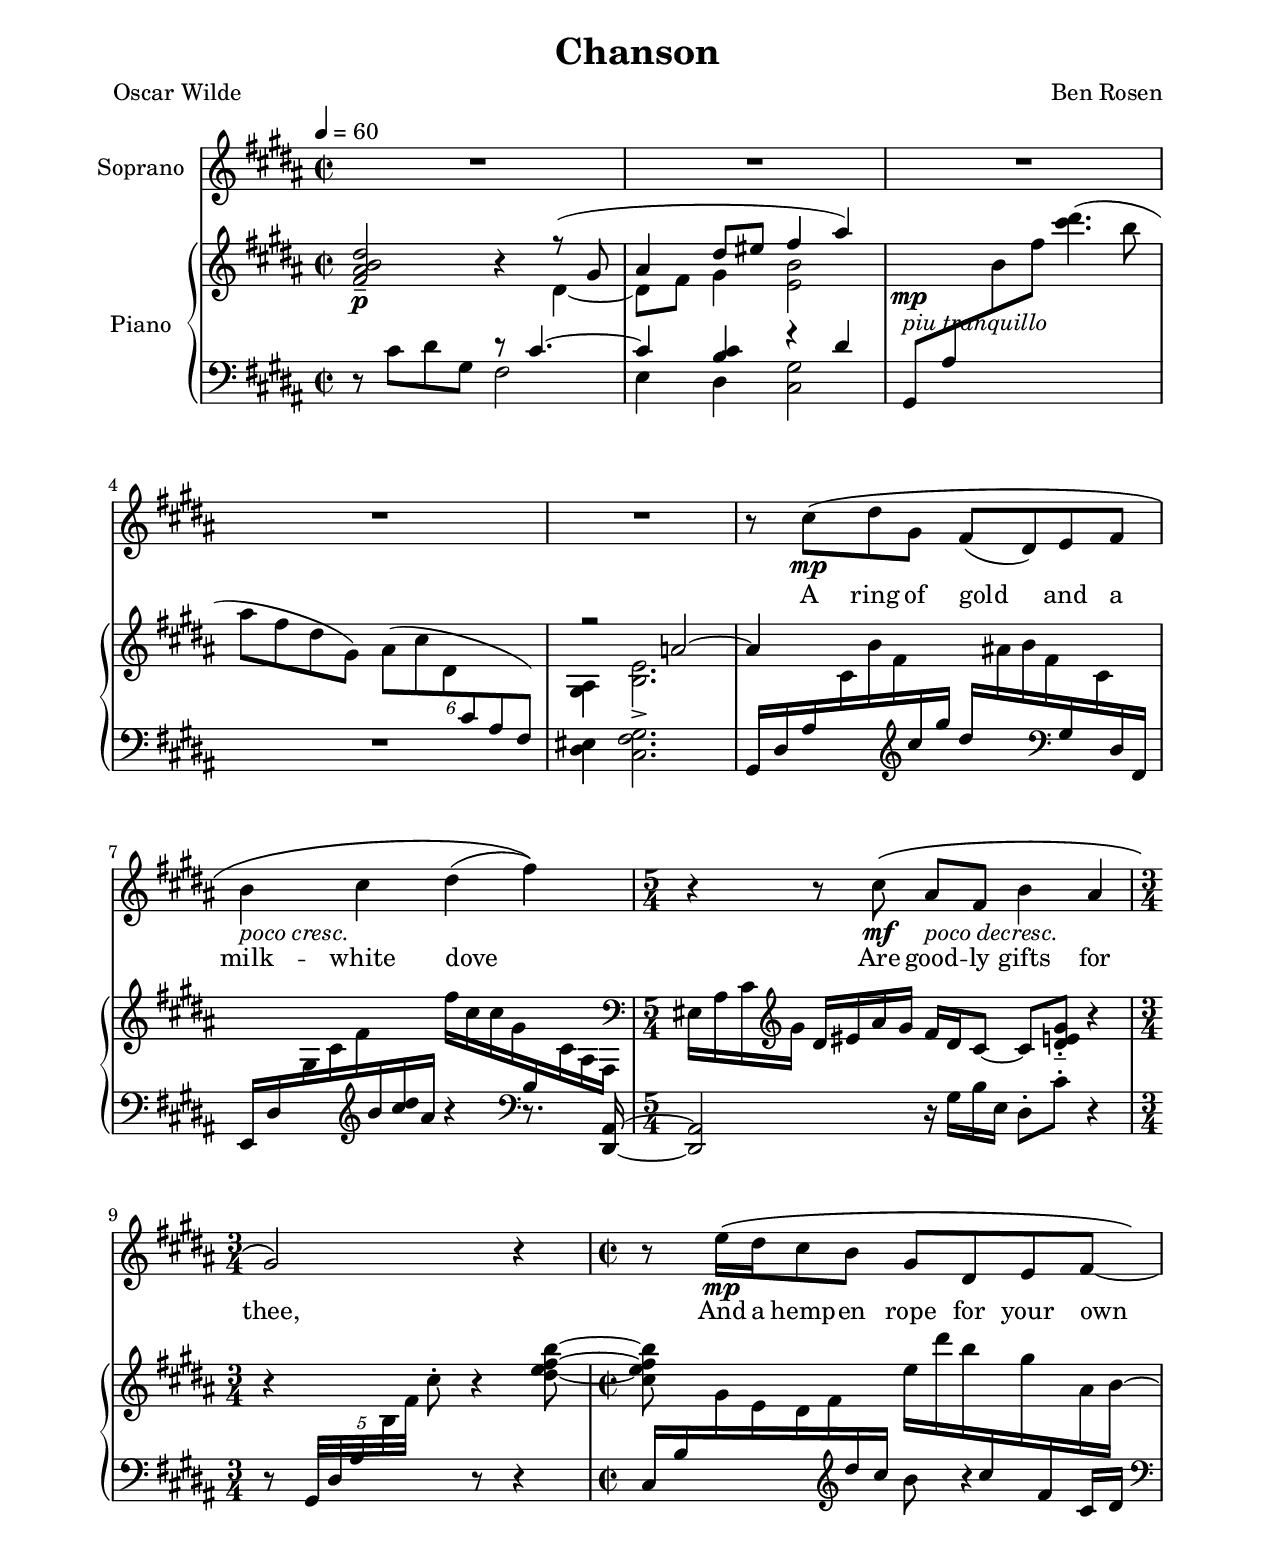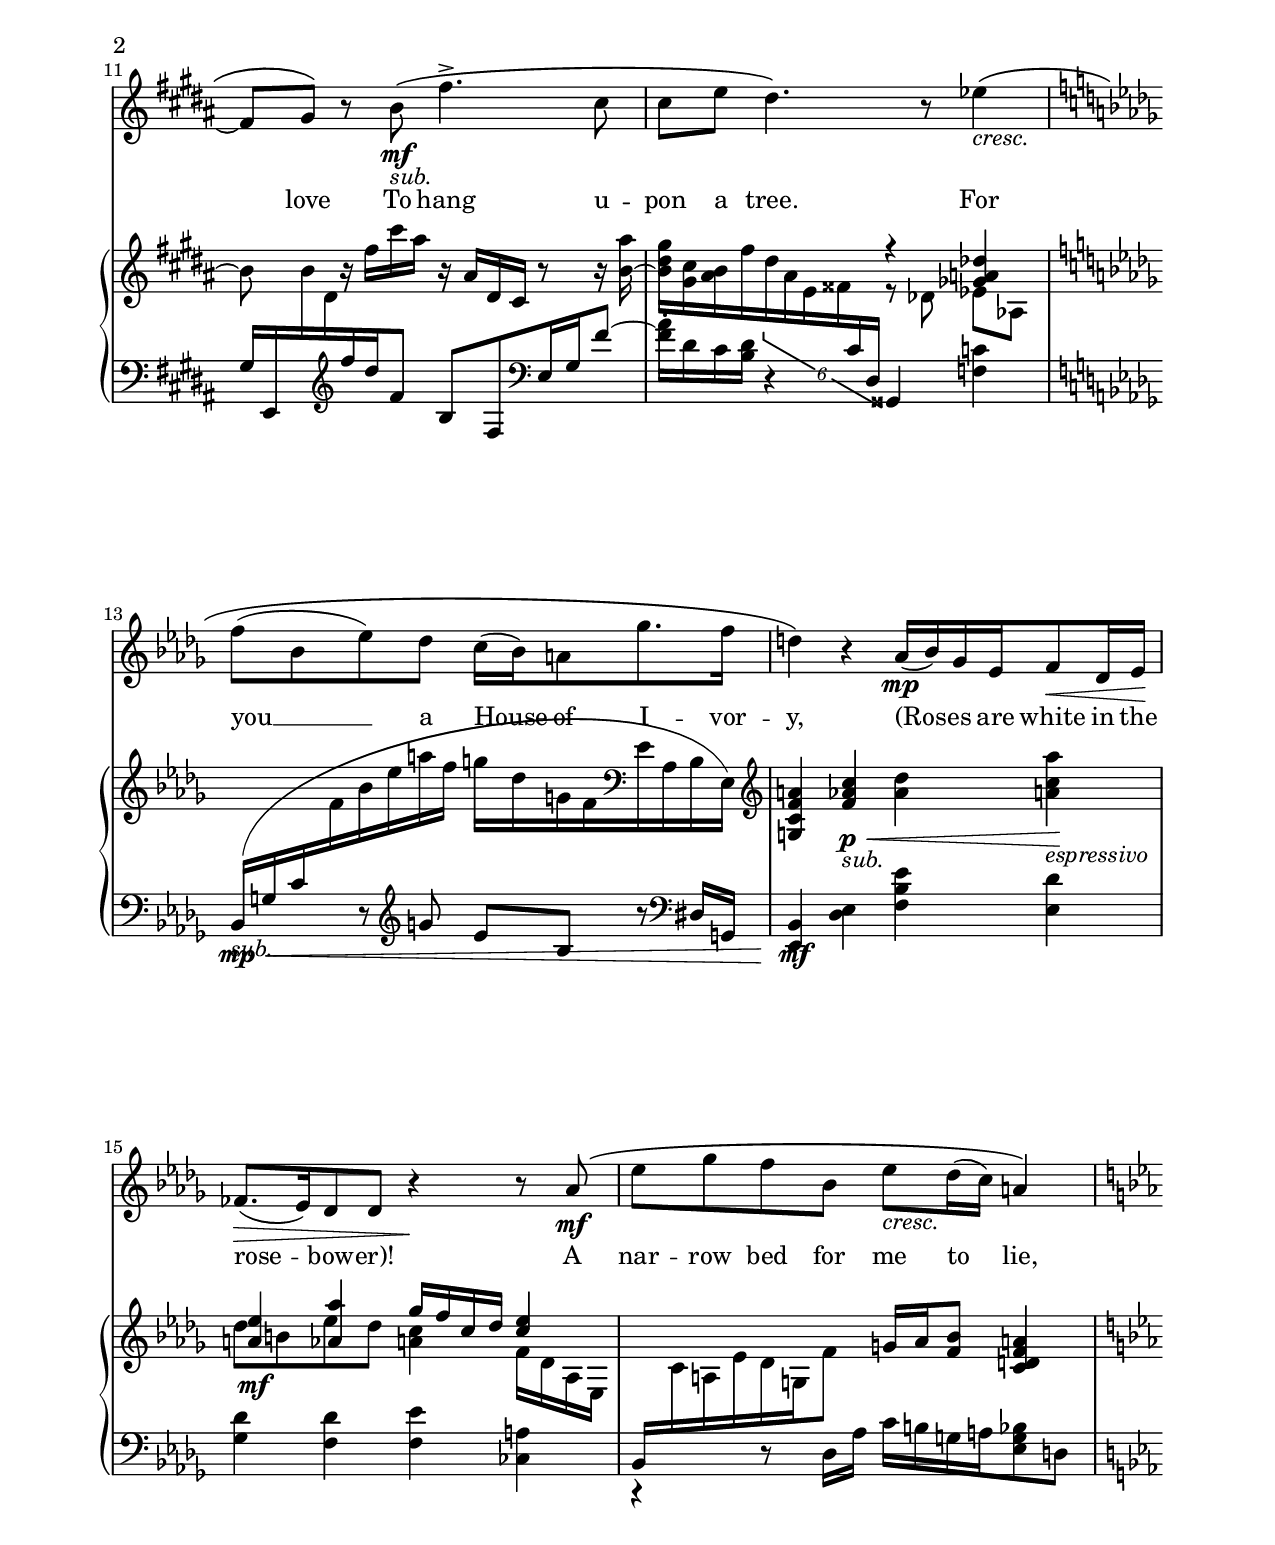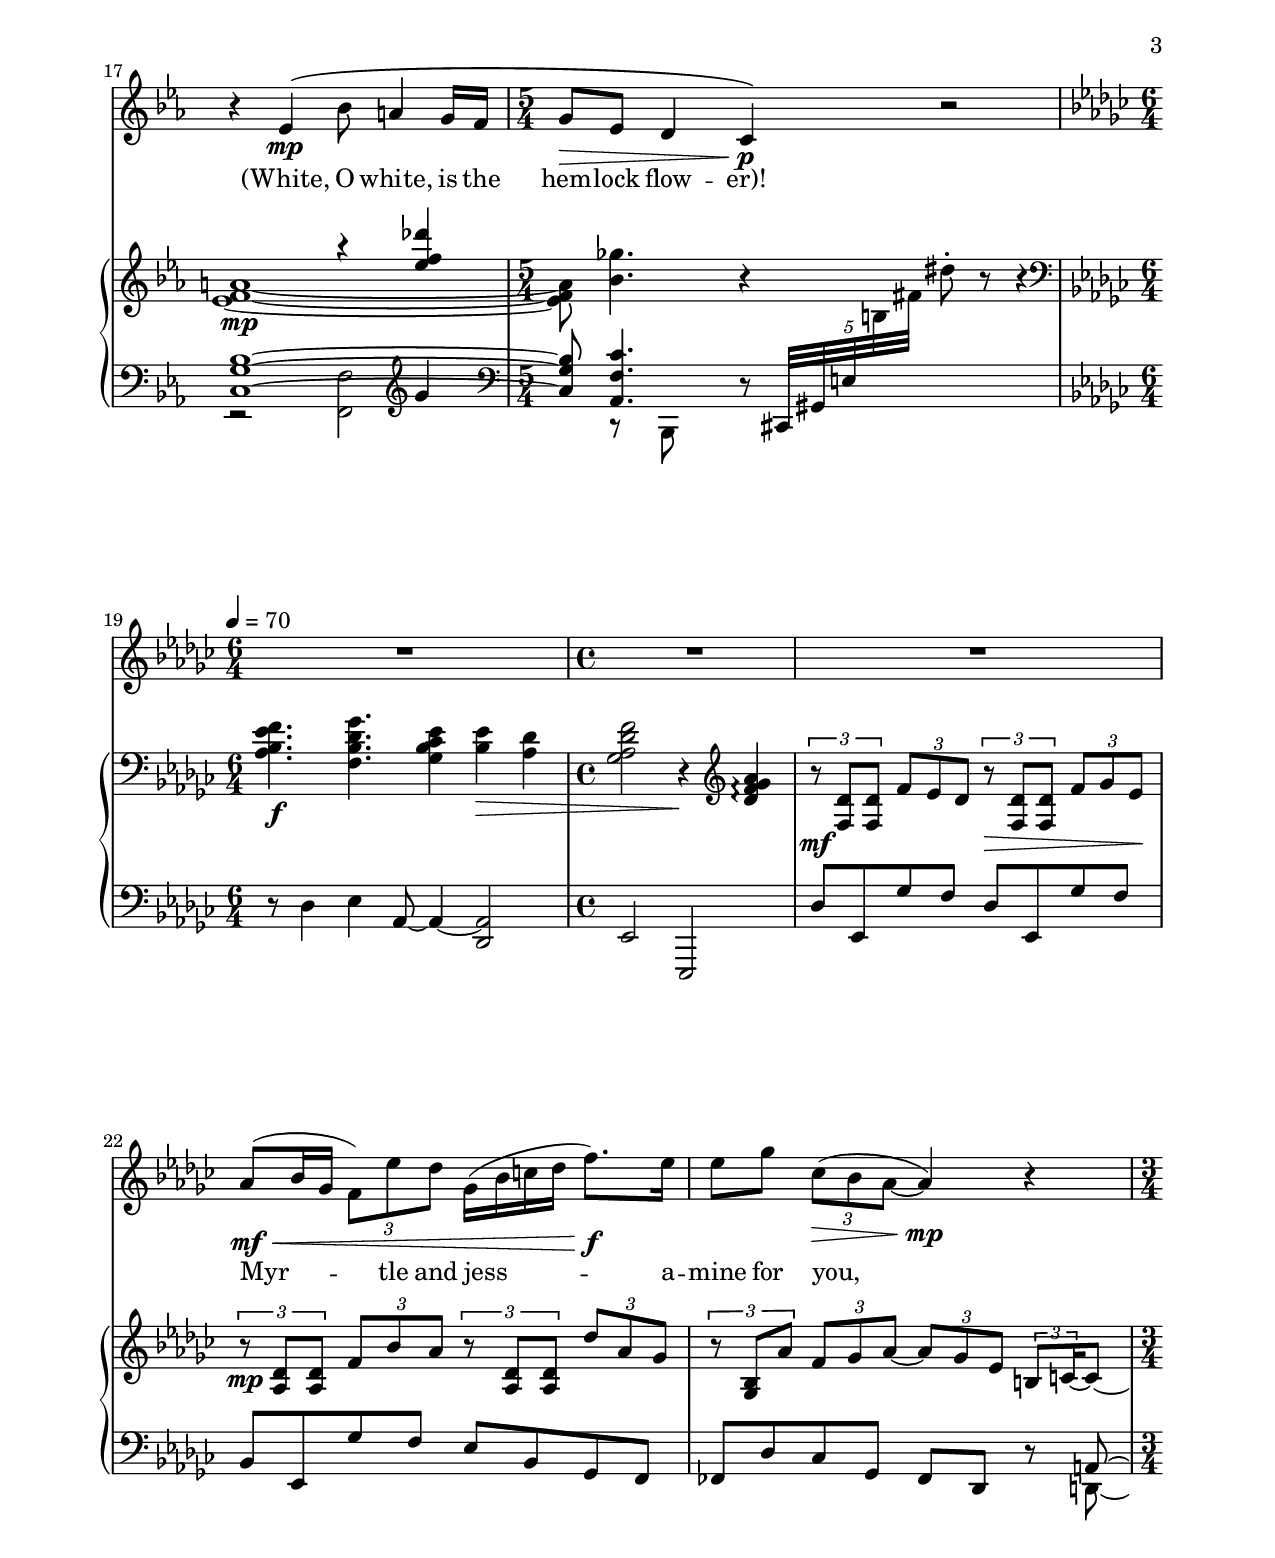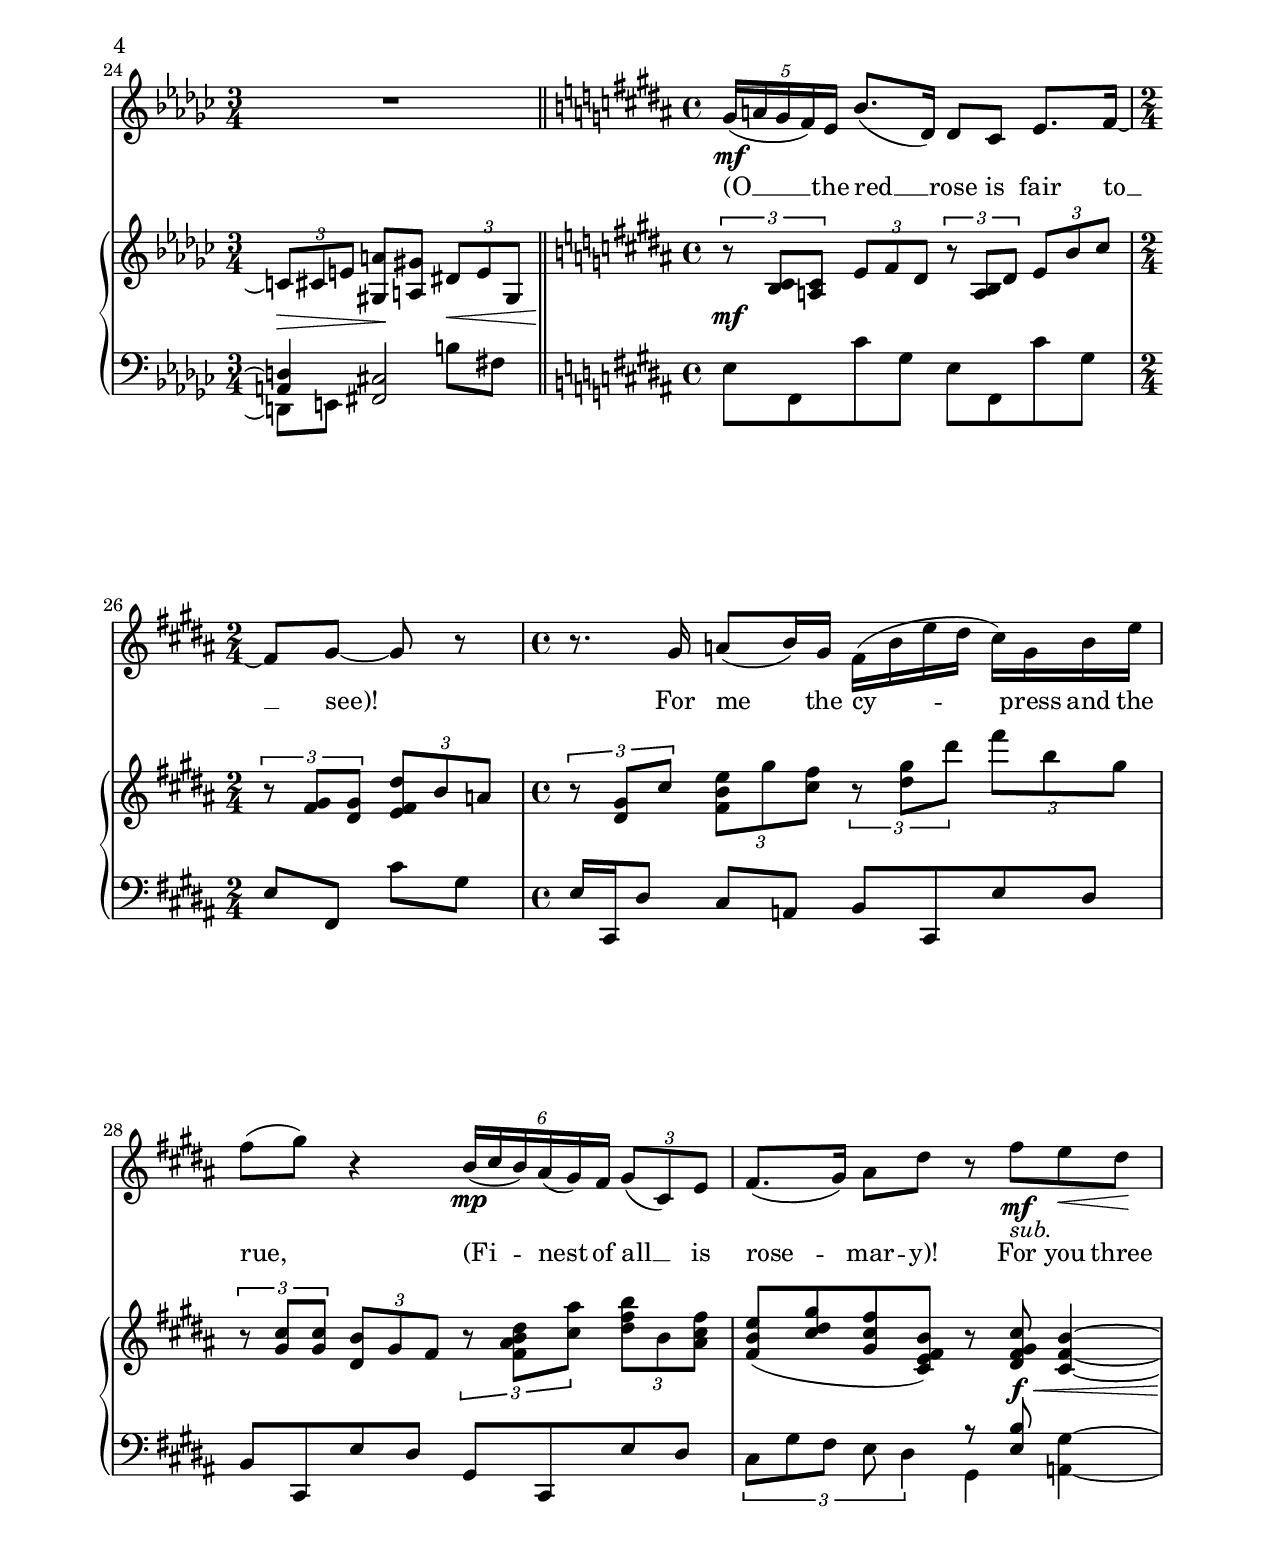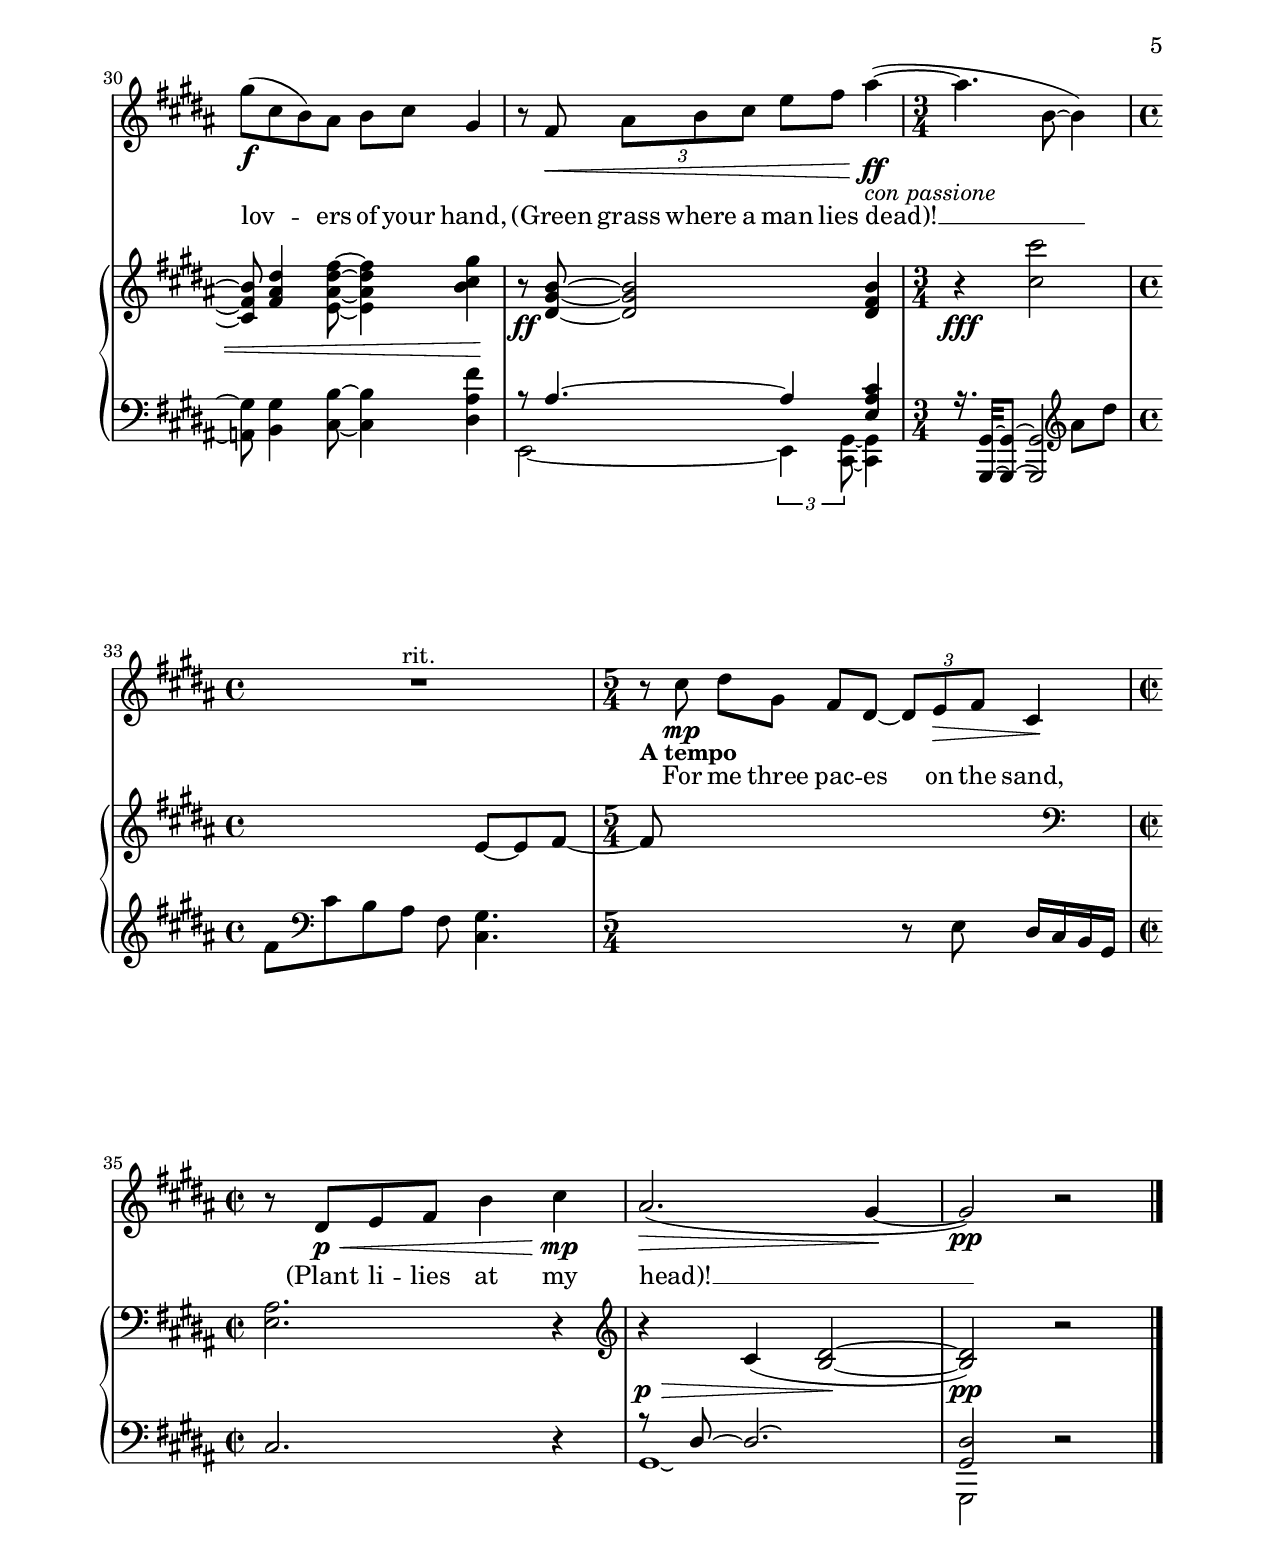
\version "2.24.1"

\include "settings.ily"

\header {
  title = "Chanson"
  poet = "Oscar Wilde"
  composer = "Ben Rosen"
}

key_time_and_tempo = {
  \tempo 4 = 60
  \key b \major
  \time 2/2
}

words = \lyricmode {
  A ring of gold and a milk -- white dove
      Are good -- ly gifts for thee,
  And a hemp -- en rope for your own love
      To hang u -- pon a tree.

  For you __ a House of I -- vor -- y,
      (Ros -- es are white in the rose -- bow -- er)!
  A nar -- row bed for me to lie,
      (White, O white, is the hem -- lock flow -- er)!

  Myr -- tle and jess -- a -- mine for you,
      (O __ the red __ rose is fair to __ see)!
  For me the cy -- press and the rue,
      (Fi -- nest of all __ is rose -- mar -- y)!

  For you three lov -- ers of your hand,
      (Green grass where a man lies dead)! __
  For me three pac -- es on the sand,
      (Plant li -- lies at my head)! __
}

soprano =  \relative cs'' {
  \key_time_and_tempo

  R1 * 5 |

  r8 cs \( -\mp ds gs, fs ( ds ) e fs |
  b4 -\markup \italic "poco cresc." cs ds ( fs ) \) |

  \time 5/4

  r4 r8 cs \( -\mf as -\markup \italic "poco decresc." fs b4 as |

  \time 3/4

  gs2 \) r4 |

  \time 2/2

  r8 e'16 \( -\mp ds cs8 b gs ds e fs ~ |
  fs gs \) r b \( -\markup \italic "sub." -\mf fs'4. -> cs8 |
  cs e ds4. \) r8 ef4 \( -\markup \italic "cresc."

  \key df \major

  f8 ( bf, ef ) df c16 ( bf ) a8 gf'8. f16 |
  d4 \) r af16 ( -\mp bf ) gf ef f8 -\< df16 ef -\! |
  ff8. ( _\> ef16 ) df8 df r4 _\! r8 af' \( _\mf |
  ef' gf f bf, ef -\markup \italic "cresc." df16 ( c ) a4 \) |

  \key c \minor

  r ef \( -\mp bf'8 a4 g16 f |

  \time 5/4

  g8 -\> ef d4 c \) -\! -\p r2

  \tempo 4 = 70
  \key ef \minor
  \time 6/4

  R1. |

  \time 4/4

  R1 * 2 |

  af'8 ( -\mf -\< bf16 gf \tuplet 3/2 { f8 ) ef' df }
    gf,16 ( bf c df f8. ) -\! -\f ef16 |
  ef8 gf \tuplet 3/2 { cf, ( _\> bf af ~ } af4 ) -\! -\mp r |

  \time 3/4

  R2. |

  \time 4/4
  \key gs \minor

  \tuplet 5/4 { gs16 ( -\mf a gs fs ) e } b'8. ( ds,16 ) ds8 cs e8. fs16 ~ |

  \time 2/4

  fs8 gs ~ gs r |

  \time 4/4

  r8. gs16 a8 ( b16 ) gs fs ( b e ds  cs ) gs b e |
  fs8 ( gs ) r4 \tuplet 6/4 { b,16 ( -\mp cs b ) as ( gs ) fs }
    \tuplet 3/2  { gs8 ( cs, ) e } |
  fs8. ( gs16 ) as8 ds r fs -\markup \italic "sub." -\mf e -\< ds -\! |
  gs -\f ( cs, b ) as b cs gs4 |
  r8 fs _\< \tuplet 3/2 { as b cs }
    e fs as4 ~ -\! -\ff -\markup \italic "con passione" ( |

  \time 3/4

  as4. b,8 ~ b4 ) |

  \time 4/4

  R1 - "rit." |

  \time 5/4

  r8 -\markup \bold "A tempo" cs -\mp ds gs, fs ds ~
    \tuplet 3/2  { ds e _\> fs } cs4 _\! |

  \time 2/2

  r8 ds _\p _\< e fs b4 cs _\! _\mp |
  as2. _\> ( gs4 ~ _\! |
  gs2 _\pp ) r |

  \bar "|."
}

upper_staff =  \relative fs' {
  \key_time_and_tempo

  <fs as b ds>2 -- -\p r4

  << {

    r8 ( -\< gs |
    as4 ds8 es fs4 -\f -\> as ) |

  } \\ {

      ds,,4 ~ |
      ds8 fs gs4 <e b'>2 |

  } >>

  s4 -\mp -\markup \italic "piu tranquillo" s <cs'' ds>4. ( b8 |

  as fs ds gs, )
  \tuplet 6/4  {
    as ( cs ds,
    \change Staff = "lower"
    cs as fs )
  } \change Staff = "upper" |


  << {

    r2 a' ~ |
    a4 s2. |

  } \\ {

    <gs, as>4
    <b e>2. -> -\mf -\> |

  } >>

  s2 fs''16 cs cs gs
  \change Staff = "lower"
  \clef "bass"
  b,
  \change Staff = "upper"
  cs as fs |
  \clef "bass"

  \time 5/4

  es as cs
  \clef "treble"
  gs' ds es as gs fs ds cs8 ~ cs <ds e gs> -. -- r4 |

  r4 s8 r4 <ds' e fs b>8 ~ |
  <cs e fs b> s s4 e16 ds' b
  \change Staff = "lower"
  cs,
  \change Staff = "upper"
  gs'
  \change Staff = "lower"
  fs,
  \change Staff = "upper"
  as b ~ |

  b8 s r16 fs' cs' as r as, ds, cs r8 r16 <b' as'> ~ |
  <b ds gs> <gs cs> <as b> fs' \tuplet 6/4 {
    ds16 as e fss
    \change Staff = "lower"
    cs ds,
  }
  \change Staff = "upper"

  << {

    r4 <gf' a df> |

  } \\ {

    r8 df ef [
    % \change Staff = "lower"
    af, ] |

  } >>

  \key df \major

  \change Staff = "lower"
  bf,16 ( -\markup \italic "sub." -\mp -\< g' c
  \change Staff = "upper"
  f bf ef a f g df g, f
  \clef "bass"
  ef af, bf ef, ) |

  \clef "treble"
  <g c f a>4 -\mf <f' af c> -\markup \italic "sub." -\p -\<
  <af df> <a c af'> -\! -\markup \italic "espressivo" |

  << {

    <a ef'>4 -\mf <af af'> gf'16 f c df <c ef>4

  } \\ {

    df8 b ef df <a c>4 f16 df af ef |

  } >>
  \change Staff = "lower" |

  bf
  \change Staff = "upper"
  c' a ef' df g, f'8 g16 af <f bf>8 <c d f a>4 |

  \key c \minor

  << {

    s2 r4 <ef' f df'> |

  } \\ {

    <ef, f a>1 ~ -\mp |

    \time 5/4

    <ef f a>8

  } >>

  <bf' gf'>4. r4 s2 |

  \key ef \minor
  \time 6/4
  \clef "bass"

  <af, bf ef f>4. -\f <f bf df gf> <gf bf cf ef>4 <bf ef> -\> <af df> |

  \time 4/4
  <gf af df f>2 r4 -\!
  \clef "treble"
  <df' f gf af> \arpeggio |

  \tuplet 3/2 { r8 -\mf <f, df'> <f df'> }
  \tuplet 3/2 { f' ef df }
  \tuplet 3/2 { r _\> <f, df'> <f df'> }
  \tuplet 3/2 { f' gf ef } _\! |
  \tuplet 3/2 { r8 _\mp <af, df>8 <af df>8 }
  \tuplet 3/2  {
    f'8 bf8 af8 }
  \tuplet 3/2  {
    r8 <af, df>8 <af df>8 }

  \tuplet 3/2  {
    df'8 af8 gf8 }|
  \tuplet 3/2  {
    r8 <gf, bf>8 af'8 }

  \tuplet 3/2  {
    f8 gf8 af8 ~ }

  \tuplet 3/2  {
    af8 gf8 ef8 }
  \tuplet 3/2  {
    b8 c16 ~ }
  c8 ~ |
  \time 3/4
  \tuplet 3/2  {
    c8 _\> cs8 e8 ~ }
  <gs, a'>8 _\! <a gs'>8
  \tuplet 3/2  {
    ds8 _\! _\< e8 gs,8 }
  \bar "||"
  \time 4/4  \key gs \minor \tuplet 3/2 {
    r8 _\mf <b cs>8 <a cs>8 }

  \tuplet 3/2  {
    e'8 fs8 ds8 }
  \tuplet 3/2  {
    r8 <a b>8 ds8 }

  \tuplet 3/2   {
    e8 b'8 cs8 } |
  \time 2/4  \tuplet 3/2  {
    r8 <fs, gs>8 <ds gs>8 }

  \tuplet 3/2   {
    <e fs ds'>8 b'8 a8 } |
  \time 4/4  \tuplet 3/2  {
    r8 <ds, gs>8 cs'8 }

  \tuplet 3/2   {
    <fs, b e>8 gs'8 <cs, fs>8 }
  \tuplet 3/2   {
    r8 <ds gs>8 ds'8 }

  \tuplet 3/2   {
    fs8 b,8 gs8 } |
  \tuplet 3/2   {
    r8 <gs, cs>8 <gs cs>8 }

  \tuplet 3/2   {
    <ds b'>8 gs8 fs8 }
  \tuplet 3/2   {
    r8 <fs as b ds>8 <cs' as'>8 }

  \tuplet 3/2   {
    <ds fs b>8 b8 <as cs fs>8 } |
  <fs b e>8 ( <cs' ds gs>8 <gs cs fs>8 <cs, e fs b>8 ) r8 <ds fs gs
                                                           cs>8 _\f _\< <cs fs b>4 ~ ~ ~ | \barNumberCheck #30
  <cs fs b>8 <fs as ds>4 <e as ds fs>8 ~ ~ ~ ~ <e as ds fs>4 <b' cs
                                                              gs'>4 _\! |
  r8 _\ff <ds, gs b>8 ~ ~ ~ <ds gs b>2 <ds fs b>4 |
  \time 3/4  r4 _\fff <cs' cs'>2 |
  \time 4/4  s8*5 e,8 ~ e8 fs8 ~ |
  \time 5/4  fs8 s8*5 \clef "bass" s2 |
  \time 2/2  <e, as>2. r4 |

  \clef "treble"
  r4 -\p -\> cs'4 ( <b ds>2 ~ -\! |
  <b ds>2 ) -\pp r2


  \bar "|."
}

lower_staff = \relative cs' {
  \key b \major
  \time 2/2
  \clef "bass"

  r8 cs ds gs,
  << {
    r8 cs4. ~ |
    cs4 <b cs> r ds
  } \\ {
    fs,2 |
    e4 ds <cs gs'>2 |
  } >>

  gs8 as'
  \change Staff = "upper" b' fs' s2 |
  \change Staff = "lower"
  R1 |
  <ds,, es>4 <cs fs gs>2. |

  gs16 ds' as'
  \change Staff = "upper" cs b' fs
  \change Staff = "lower"
  \clef "treble" cs' gs' ds
  \change Staff = "upper" as b fs
  \change Staff = "lower"
  \clef "bass"
  gs,
  \change Staff = "upper" cs
  \change Staff = "lower" ds, fs, |

  e16 ds'
  \change Staff = "upper"
  gs cs fs
  \change Staff = "lower"
  \clef "treble"
  b <cs ds> as
  r4 r8.
  \clef "bass"
  <ds,,, as'>16 ~ |

  <ds as'>2 r16 gs' b e, ds8 -. cs' -. r4 |

  r8 \tuplet 5/4 { gs,32 ds' as'
    \change Staff = "upper"
    b fs' } cs'8 -.
    \change Staff = "lower"
    r r4 |

  cs,,16 b'
  \change Staff = "upper"
  gs' e ds fs
  \change Staff = "lower"
  \clef "treble"
  ds' cs b8 r4 cs,16 ds |

  \clef "bass"
  gs,16 e,
  \change Staff = "upper"
  b''' ds,
  \change Staff = "lower"
  \clef "treble"
  fs' ds fs,8 b, fs
  \clef "bass"
  e16 gs fs'8 ~ |

  <fs as>16 -. ds cs <b ds> r4 gss, <f' c'>

  \key df \major

  s4 r8
  \clef "treble"
  g' ef bf r
  \clef "bass"
  ds,16 g, |

  <ef bf'>4 <df' ef> <f bf ef> <ef df'> |
  <gf df'>4 <f df'> <f ef'> <cf a'> |
  r4 r8 df16 af' c b g a <ef g bf>8 d |

  \key c \minor

  << {

    s2.
    \clef "treble"
    g'4

  } \\ {

    r2 <f,, f'>

  } \\ {

    <c' g' bf>1 ~ |
    \clef "bass"
    <c g' bf>8
  } >>

  << {

    <af f' c'>4.

  } \\ {

    r8 bf,

  } >>

  r \tuplet 5/4 { cs32 gs' e'
    \change Staff = "upper"
    b' fs' } ds'8 -. r r4 |

  \change Staff = "lower"

  \key gf \major

  r8 df,,4 ef af,8 ~ af4 ~ <df, af'>2 |

  \time 4/4

  ef2 ef, |
  df''8 ef, gf' f df ef, gf' f |
  bf, ef, gf' f ef bf gf f |
  ff df' cf gf ff df r

  << {

    a'8 ~ |
    <a d>4 <fs cs'>2

  } \\ {

    d8 ~ |
    d8 e s4 b''8 fs

  } >>

  \key b \major
  \time 4/4

  e8 fs, cs'' gs e fs, cs'' gs |

  \time 2/4

  e8 fs, cs'' gs |

  \time 4/4

  e16 cs, ds'8 cs a b cs, e' ds |
  b8 cs, e' ds gs, cs, e' ds |
  \tuplet 3/2 { cs8 gs' fs e ds4 }

  << {

    r8 <e b'>

  } \\ {

    gs,4

  } >>

  <a gs'>4 ~ |
  <a gs'>8 <b gs'>4 <cs b'>8 ~ <cs b'>4 <ds as' fs'>

  << {

    r8 as'4. ~ as4 <e as cs> |

  } \\ {

    e,2 ~ \tuplet 3/2 { e4 <cs gs'>8 ~ } <cs gs'>4 |

  } >>

  \time 3/4

  << {

    r16. <gs gs'>32 ~ <gs gs'>8 ~ <gs gs'>2

  } \\ {

    s2

    \clef "treble"

    as'''8 ds |

  } >>

  fs,8

  \clef "bass"

  cs b as fs <cs gs'>4. |

  \time 5/4

  s2. r8 e ds16 cs b gs |
  cs2. r4 |

  << {

    r8 ds ~ ds2. \laissezVibrer |

  } \\ {

    gs,1 \laissezVibrer |

  } >>

  << {

    <gs ds'>2

  } \\ {

    gs,2

  } >>

  r |
}

\score {
  <<
    \new Staff \with {
      instrumentName = "Soprano"
    } {
      \soprano \addlyrics \words
    }
    \new PianoStaff \with {
      instrumentName = "Piano"
    } {
      <<
        \new Staff = "upper" \upper_staff
        \new Staff = "lower" \lower_staff
      >>
    }
  >>
}
